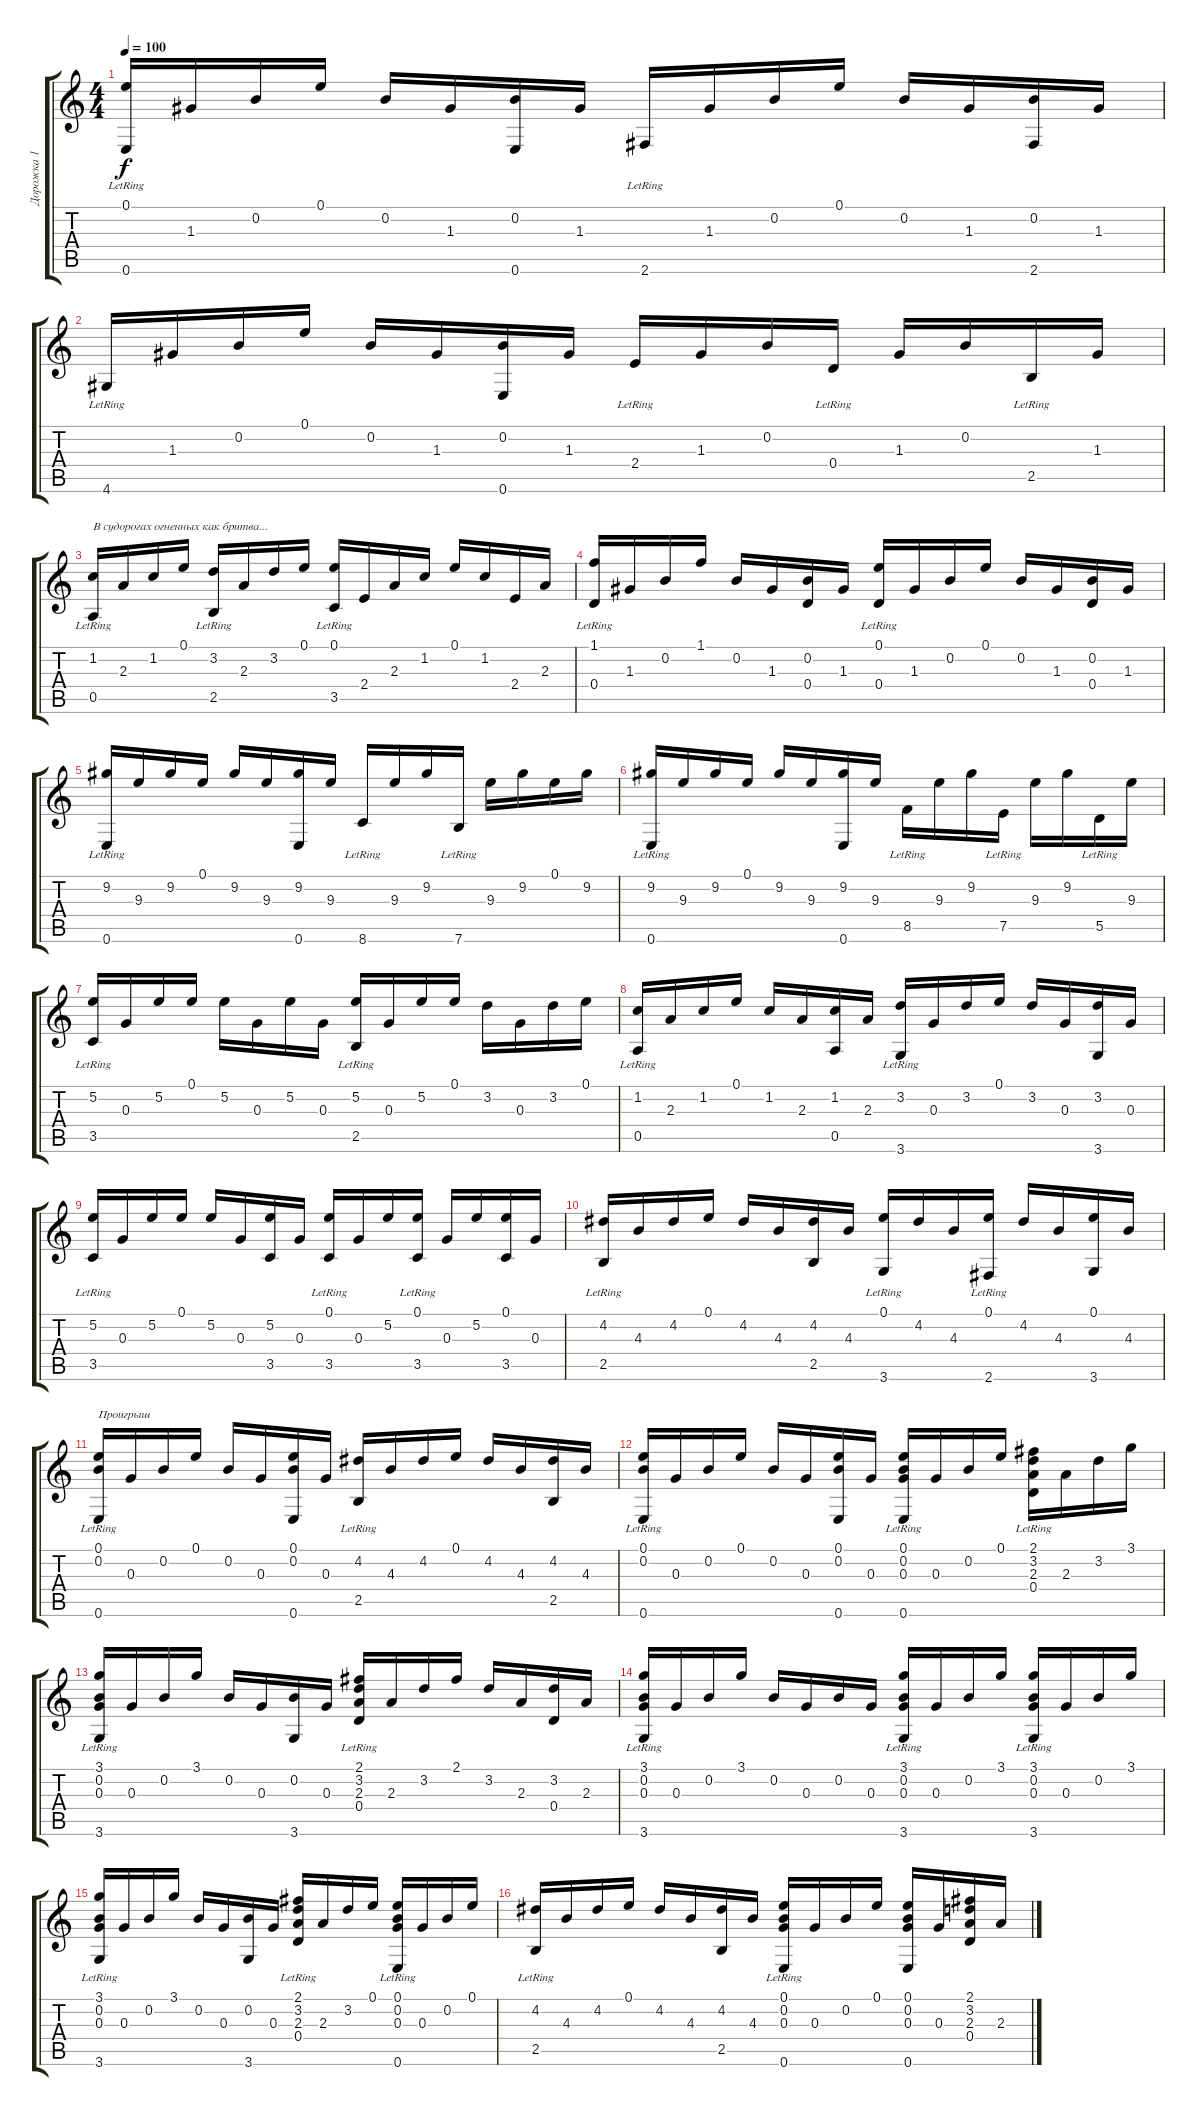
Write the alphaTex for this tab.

\track ("Дорожка 1" "Дорожка 1") {instrument acousticguitarnylon}
\staff {score tabs}
\tuning (E4 B3 G3 D3 A2 E2) {hide}
\ts (4 4)
\tempo 100
\clef g2
\ks c
(0.1 0.6{lr}).16{dy f} 1.3.16 0.2.16 0.1.16 0.2.16 1.3.16 (0.2 0.6).16 1.3.16 2.6{lr}.16 1.3.16 0.2.16 0.1.16 0.2.16 1.3.16 (0.2 2.6).16 1.3.16 |
4.6{lr}.16 1.3.16 0.2.16 0.1.16 0.2.16 1.3.16 (0.2 0.6).16 1.3.16 2.4{lr}.16 1.3.16 0.2.16 0.4{lr}.16 1.3.16 0.2.16 2.5{lr}.16 1.3.16 |
(1.2 0.5{lr}).16{txt "В судорогах огненных как бритва..."} 2.3.16 1.2.16 0.1.16 (3.2 2.5{lr}).16 2.3.16 3.2.16 0.1.16 (0.1 3.5{lr}).16 2.4.16 2.3.16 1.2.16 0.1.16 1.2.16 2.4.16 2.3.16 |
(1.1 0.4{lr}).16 1.3.16 0.2.16 1.1.16 0.2.16 1.3.16 (0.2 0.4).16 1.3.16 (0.1 0.4{lr}).16 1.3.16 0.2.16 0.1.16 0.2.16 1.3.16 (0.2 0.4).16 1.3.16 |
(9.2 0.6{lr}).16 9.3.16 9.2.16 0.1.16 9.2.16 9.3.16 (9.2 0.6).16 9.3.16 8.6{lr}.16 9.3.16 9.2.16 7.6{lr}.16 9.3.16 9.2.16 0.1.16 9.2.16 |
(9.2 0.6{lr}).16 9.3.16 9.2.16 0.1.16 9.2.16 9.3.16 (9.2 0.6).16 9.3.16 8.5{lr}.16 9.3.16 9.2.16 7.5{lr}.16 9.3.16 9.2.16 5.5{lr}.16 9.3.16 |
(5.2 3.5{lr}).16 0.3.16 5.2.16 0.1.16 5.2.16 0.3.16 5.2.16 0.3.16 (5.2 2.5{lr}).16 0.3.16 5.2.16 0.1.16 3.2.16 0.3.16 3.2.16 0.1.16 |
(1.2 0.5{lr}).16 2.3.16 1.2.16 0.1.16 1.2.16 2.3.16 (1.2 0.5).16 2.3.16 (3.2 3.6{lr}).16 0.3.16 3.2.16 0.1.16 3.2.16 0.3.16 (3.2 3.6).16 0.3.16 |
(5.2 3.5{lr}).16 0.3.16 5.2.16 0.1.16 5.2.16 0.3.16 (5.2 3.5).16 0.3.16 (0.1 3.5{lr}).16 0.3.16 5.2.16 (0.1 3.5{lr}).16 0.3.16 5.2.16 (0.1 3.5).16 0.3.16 |
(4.2 2.5{lr}).16 4.3.16 4.2.16 0.1.16 4.2.16 4.3.16 (4.2 2.5).16 4.3.16 (0.1 3.6{lr}).16 4.2.16 4.3.16 (0.1 2.6{lr}).16 4.2.16 4.3.16 (0.1 3.6).16 4.3.16 |
(0.1 0.2 0.6{lr}).16{txt "Проигрыш"} 0.3.16 0.2.16 0.1.16 0.2.16 0.3.16 (0.1 0.2 0.6).16 0.3.16 (4.2 2.5{lr}).16 4.3.16 4.2.16 0.1.16 4.2.16 4.3.16 (4.2 2.5).16 4.3.16 |
(0.1 0.2 0.6{lr}).16 0.3.16 0.2.16 0.1.16 0.2.16 0.3.16 (0.1 0.2 0.6).16 0.3.16 (0.1 0.2 0.3 0.6{lr}).16 0.3.16 0.2.16 0.1.16 (2.1 3.2 2.3 0.4{lr}).16 2.3.16 3.2.16 3.1.16 |
(3.1 0.2 0.3 3.6{lr}).16 0.3.16 0.2.16 3.1.16 0.2.16 0.3.16 (0.2 3.6).16 0.3.16 (2.1 3.2 2.3 0.4{lr}).16 2.3.16 3.2.16 2.1.16 3.2.16 2.3.16 (3.2 0.4).16 2.3.16 |
(3.1 0.2 0.3 3.6{lr}).16 0.3.16 0.2.16 3.1.16 0.2.16 0.3.16 0.2.16 0.3.16 (3.1 0.2 0.3 3.6{lr}).16 0.3.16 0.2.16 3.1.16 (3.1 0.2 0.3 3.6{lr}).16 0.3.16 0.2.16 3.1.16 |
(3.1 0.2 0.3 3.6{lr}).16 0.3.16 0.2.16 3.1.16 0.2.16 0.3.16 (0.2 3.6).16 0.3.16 (2.1 3.2 2.3 0.4{lr}).16 2.3.16 3.2.16 0.1.16 (0.1 0.2 0.3 0.6{lr}).16 0.3.16 0.2.16 0.1.16 |
(4.2 2.5{lr}).16 4.3.16 4.2.16 0.1.16 4.2.16 4.3.16 (4.2 2.5).16 4.3.16 (0.1 0.2 0.3 0.6{lr}).16 0.3.16 0.2.16 0.1.16 (0.1 0.2 0.3 0.6).16 0.3.16 (2.1 3.2 2.3 0.4).16 2.3.16
